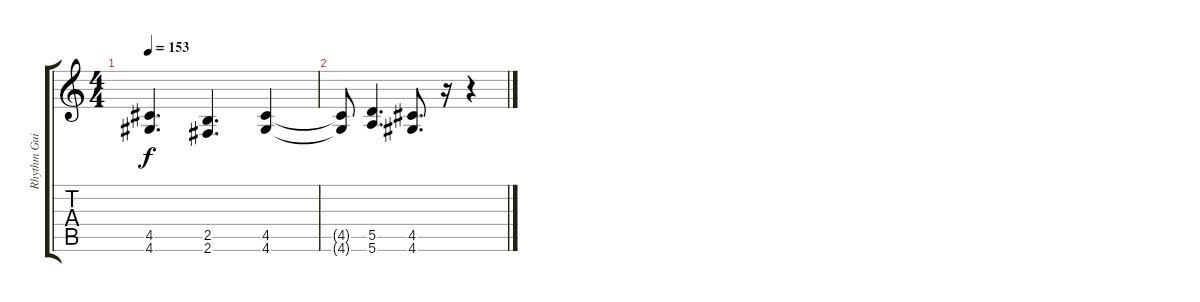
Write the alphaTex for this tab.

\track ("Rhythm Guitar I" "Rhythm Gui") {instrument overdrivenguitar}
\staff {score tabs}
\tuning (E4 B3 G3 D3 A2 E2) {hide}
\ts (4 4)
\tempo 153
\clef g2
\ks c
(4.5 4.6).4{d dy f} (2.5 2.6).4{d} (4.5 4.6).4 |
(4.5{t} 4.6{t}).8 (5.5 5.6).4{d} (4.5 4.6).8{d} r.16 r.4
